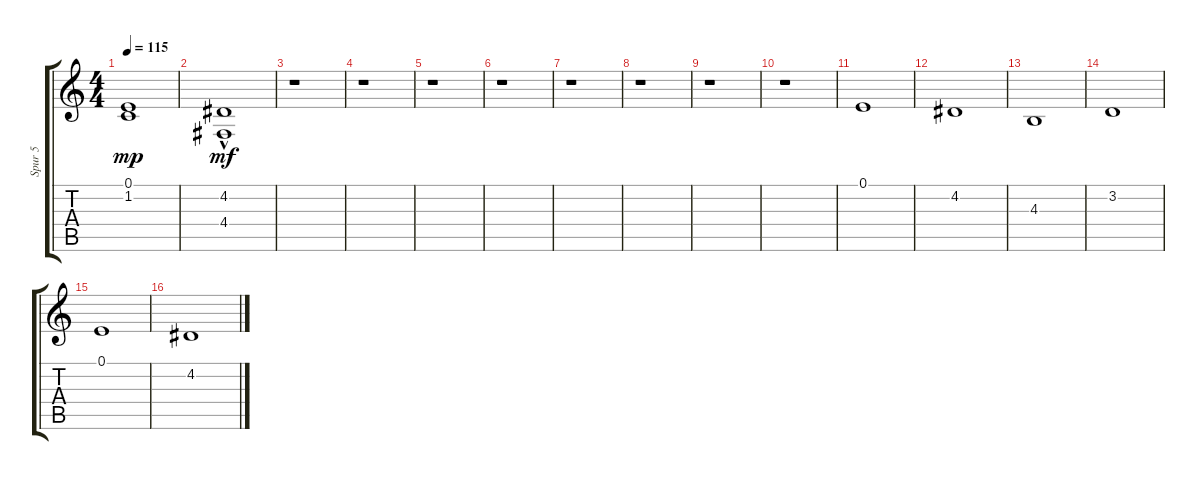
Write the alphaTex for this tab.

\track ("Spur 5" "Spur 5") {instrument stringensemble1}
\staff {score tabs}
\tuning (E4 B3 G3 D3 A2 E2) {hide}
\ts (4 4)
\tempo 115
\clef g2
\ks c
(0.1 1.2).1{dy mp volume 11 instrument stringensemble1} |
(4.2 4.4{hac}).1{dy mf} |
r.1 |
r.1 |
r.1 |
r.1 |
r.1 |
r.1 |
r.1 |
r.1 |
0.1.1{volume 11 instrument stringensemble1} |
4.2.1 |
4.3.1 |
3.2.1 |
0.1.1 |
4.2.1
